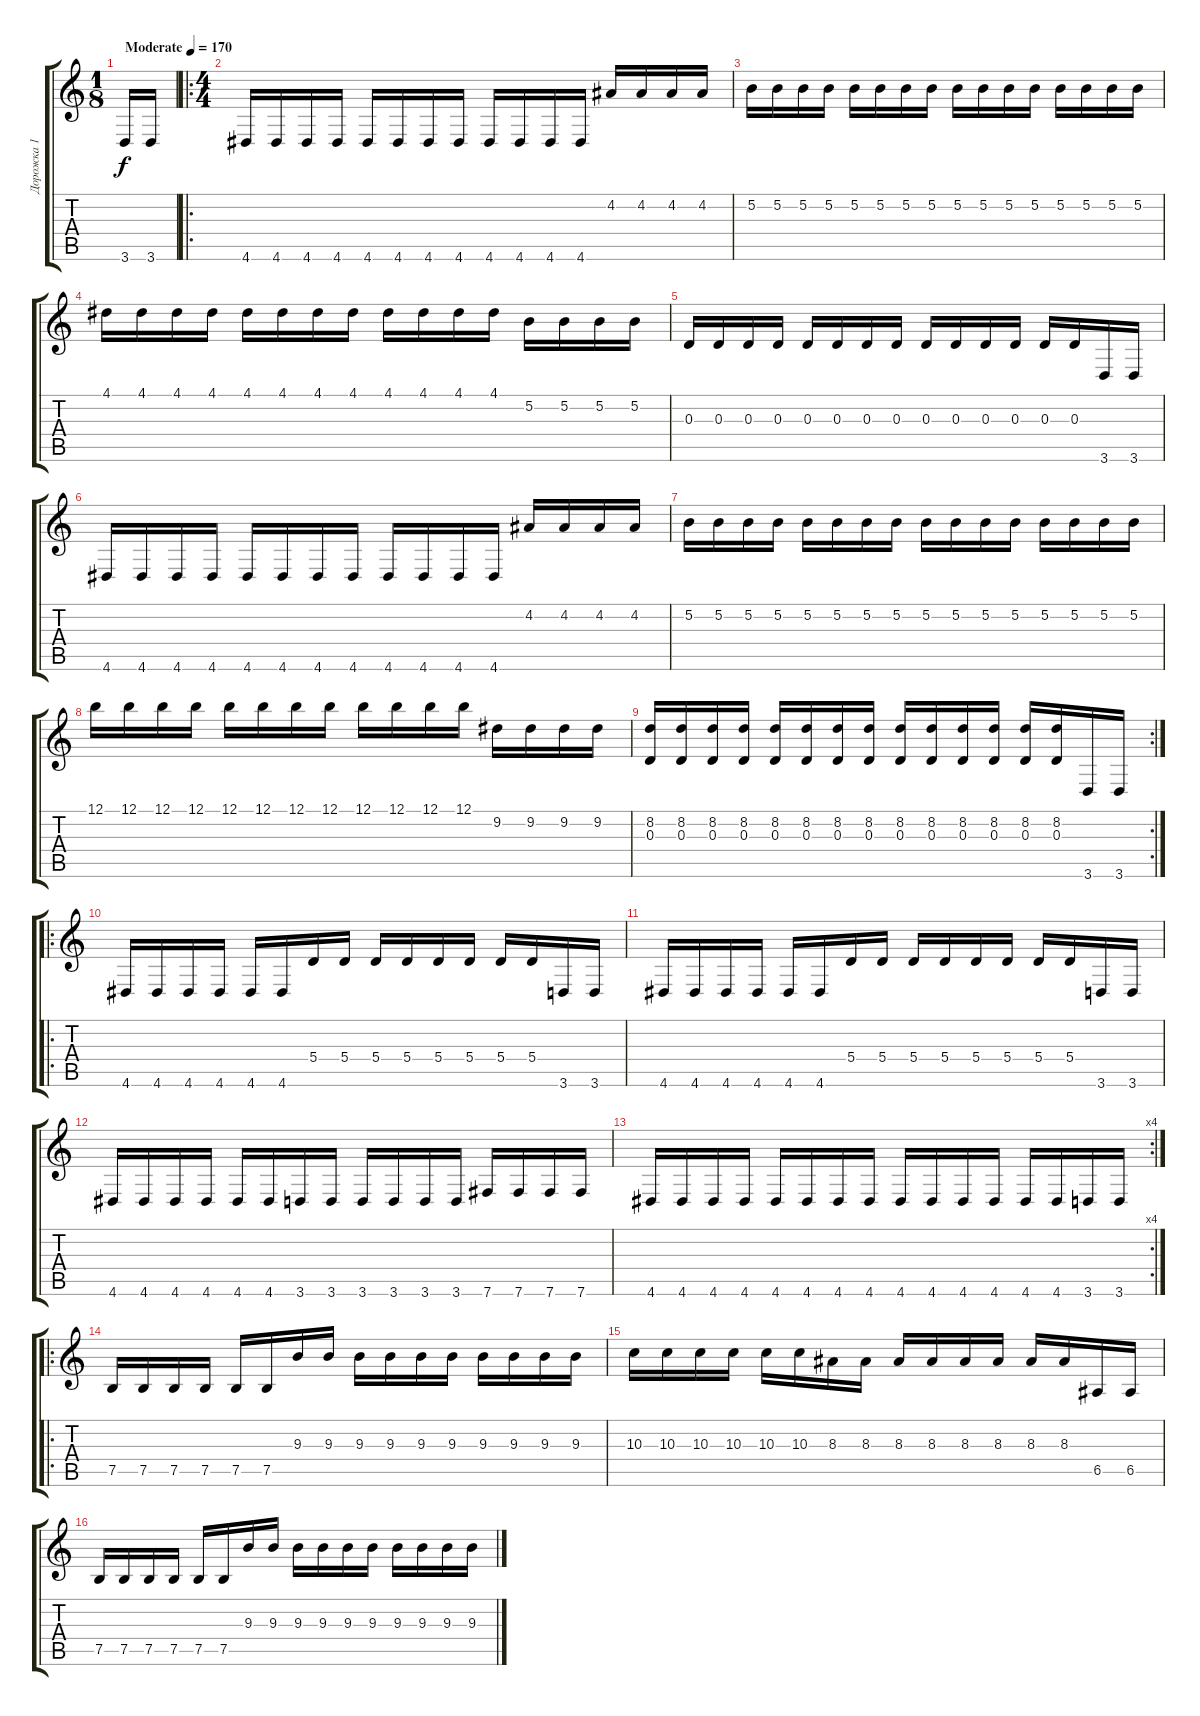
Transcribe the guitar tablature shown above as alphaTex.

\track ("Дорожка 1" "Дорожка 1") {instrument distortionguitar}
\staff {score tabs}
\tuning (B3 Gb3 D3 A2 E2 B1) {hide}
\ts (1 8)
\tempo (170 "Moderate")
\clef g2
\ks c
3.6.16{dy f instrument distortionguitar} 3.6.16 |
\ro
\ts (4 4)
4.6.16 4.6.16 4.6.16 4.6.16 4.6.16 4.6.16 4.6.16 4.6.16 4.6.16 4.6.16 4.6.16 4.6.16 4.2.16 4.2.16 4.2.16 4.2.16 |
5.2.16 5.2.16 5.2.16 5.2.16 5.2.16 5.2.16 5.2.16 5.2.16 5.2.16 5.2.16 5.2.16 5.2.16 5.2.16 5.2.16 5.2.16 5.2.16 |
4.1.16 4.1.16 4.1.16 4.1.16 4.1.16 4.1.16 4.1.16 4.1.16 4.1.16 4.1.16 4.1.16 4.1.16 5.2.16 5.2.16 5.2.16 5.2.16 |
0.3.16 0.3.16 0.3.16 0.3.16 0.3.16 0.3.16 0.3.16 0.3.16 0.3.16 0.3.16 0.3.16 0.3.16 0.3.16 0.3.16 3.6.16 3.6.16 |
4.6.16 4.6.16 4.6.16 4.6.16 4.6.16 4.6.16 4.6.16 4.6.16 4.6.16 4.6.16 4.6.16 4.6.16 4.2.16 4.2.16 4.2.16 4.2.16 |
5.2.16 5.2.16 5.2.16 5.2.16 5.2.16 5.2.16 5.2.16 5.2.16 5.2.16 5.2.16 5.2.16 5.2.16 5.2.16 5.2.16 5.2.16 5.2.16 |
12.1.16 12.1.16 12.1.16 12.1.16 12.1.16 12.1.16 12.1.16 12.1.16 12.1.16 12.1.16 12.1.16 12.1.16 9.2.16 9.2.16 9.2.16 9.2.16 |
\rc 2
(8.2 0.3).16 (8.2 0.3).16 (8.2 0.3).16 (8.2 0.3).16 (8.2 0.3).16 (8.2 0.3).16 (8.2 0.3).16 (8.2 0.3).16 (8.2 0.3).16 (8.2 0.3).16 (8.2 0.3).16 (8.2 0.3).16 (8.2 0.3).16 (8.2 0.3).16 3.6.16 3.6.16 |
\ro
4.6.16 4.6.16 4.6.16 4.6.16 4.6.16 4.6.16 5.4.16 5.4.16 5.4.16 5.4.16 5.4.16 5.4.16 5.4.16 5.4.16 3.6.16 3.6.16 |
4.6.16 4.6.16 4.6.16 4.6.16 4.6.16 4.6.16 5.4.16 5.4.16 5.4.16 5.4.16 5.4.16 5.4.16 5.4.16 5.4.16 3.6.16 3.6.16 |
4.6.16 4.6.16 4.6.16 4.6.16 4.6.16 4.6.16 3.6.16 3.6.16 3.6.16 3.6.16 3.6.16 3.6.16 7.6.16 7.6.16 7.6.16 7.6.16 |
\rc 4
4.6.16 4.6.16 4.6.16 4.6.16 4.6.16 4.6.16 4.6.16 4.6.16 4.6.16 4.6.16 4.6.16 4.6.16 4.6.16 4.6.16 3.6.16 3.6.16 |
\ro
7.5.16 7.5.16 7.5.16 7.5.16 7.5.16 7.5.16 9.3.16 9.3.16 9.3.16 9.3.16 9.3.16 9.3.16 9.3.16 9.3.16 9.3.16 9.3.16 |
10.3.16 10.3.16 10.3.16 10.3.16 10.3.16 10.3.16 8.3.16 8.3.16 8.3.16 8.3.16 8.3.16 8.3.16 8.3.16 8.3.16 6.5.16 6.5.16 |
7.5.16 7.5.16 7.5.16 7.5.16 7.5.16 7.5.16 9.3.16 9.3.16 9.3.16 9.3.16 9.3.16 9.3.16 9.3.16 9.3.16 9.3.16 9.3.16
